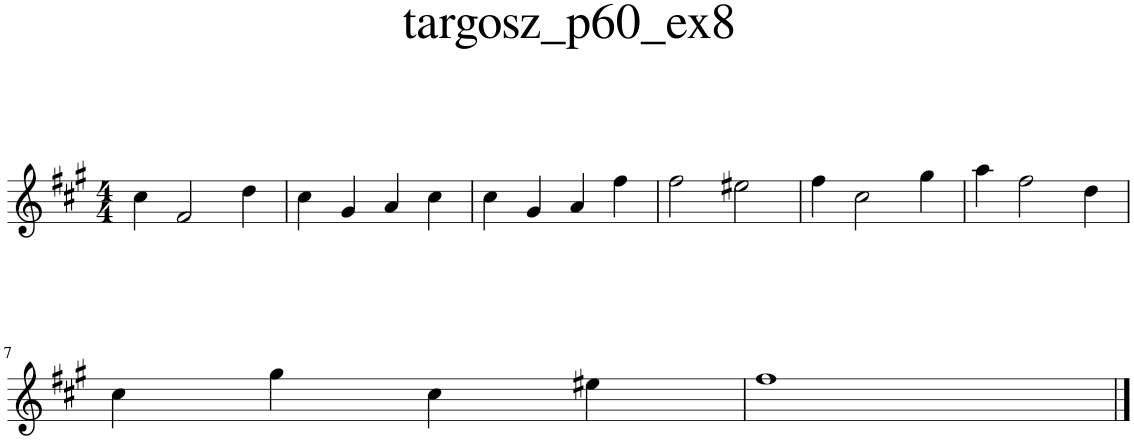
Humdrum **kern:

**kern
*part1
*staff1
*I"Piano
*I'P-no
*clefG2
*k[f#c#g#]
*M4/4
=1
4cc#\
2f#/
4dd\
=2
4cc#\
4g#/
4a/
4cc#\
=3
4cc#\
4g#/
4a/
4ff#\
=4
2ff#\
2ee#X\
=5
4ff#\
2cc#\
4gg#\
=6
4aa\
2ff#\
4dd\
!!LO:LB:g=z
=7
4cc#\
4gg#\
4cc#\
4ee#X\
=8
1ff#
==
*-
